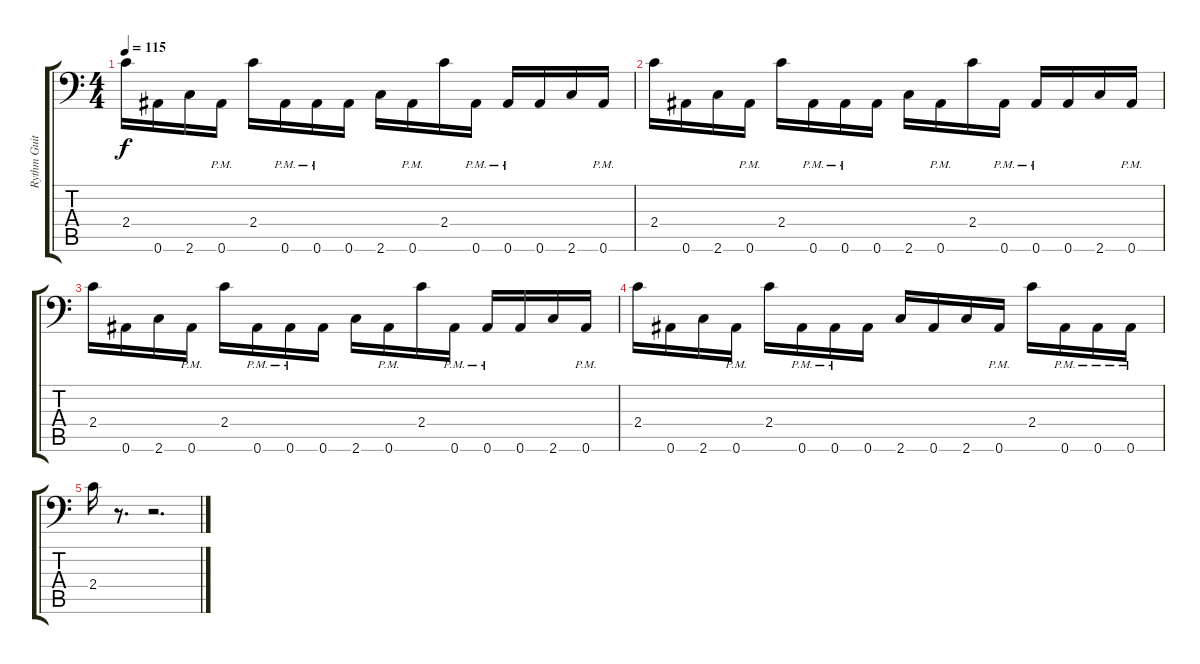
\track ("Rythm Guitar" "Rythm Guit") {instrument distortionguitar}
\staff {score tabs}
\tuning (C4 G3 Eb3 Bb2 F2 Bb1) {hide}
\ts (4 4)
\tempo 115
\clef f4
\ks c
2.4.16{dy f} 0.6.16 2.6.16 0.6{pm}.16 2.4.16 0.6{pm}.16 0.6{pm}.16 0.6.16 2.6.16 0.6{pm}.16 2.4.16 0.6{pm}.16 0.6{pm}.16 0.6.16 2.6.16 0.6{pm}.16 |
2.4.16 0.6.16 2.6.16 0.6{pm}.16 2.4.16 0.6{pm}.16 0.6{pm}.16 0.6.16 2.6.16 0.6{pm}.16 2.4.16 0.6{pm}.16 0.6{pm}.16 0.6.16 2.6.16 0.6{pm}.16 |
2.4.16 0.6.16 2.6.16 0.6{pm}.16 2.4.16 0.6{pm}.16 0.6{pm}.16 0.6.16 2.6.16 0.6{pm}.16 2.4.16 0.6{pm}.16 0.6{pm}.16 0.6.16 2.6.16 0.6{pm}.16 |
2.4.16 0.6.16 2.6.16 0.6{pm}.16 2.4.16 0.6{pm}.16 0.6{pm}.16 0.6.16 2.6.16 0.6.16 2.6.16 0.6{pm}.16 2.4.16 0.6{pm}.16 0.6{pm}.16 0.6{pm}.16 |
2.4.16 r.8{d} r.2{d}
